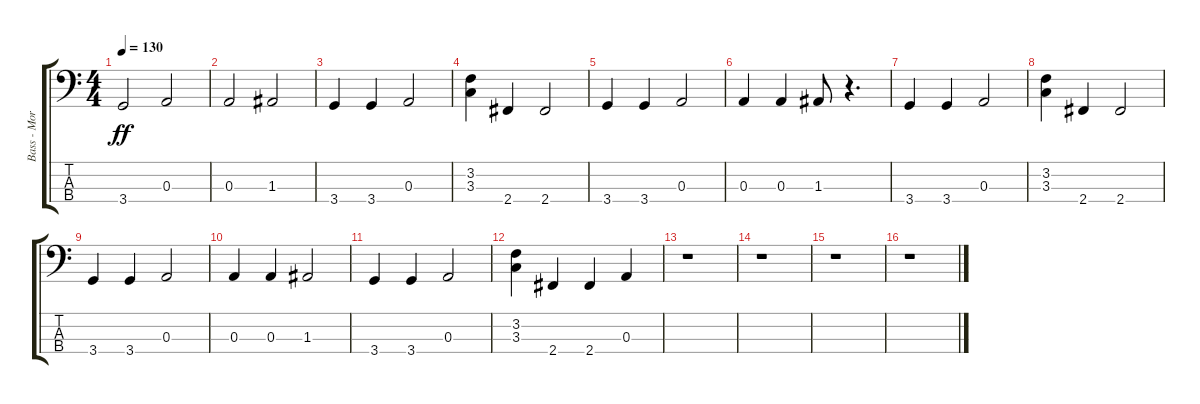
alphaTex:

\track ("Bass - Morgan Henderson" "Bass - Mor") {instrument electricbassfinger}
\staff {score tabs}
\tuning (G2 D2 A1 E1) {hide}
\ts (4 4)
\tempo 130
\clef f4
\ks c
3.4.2{dy ff} 0.3.2 |
0.3.2 1.3.2 |
3.4.4 3.4.4 0.3.2 |
(3.2 3.3).4 2.4.4 2.4.2 |
3.4.4 3.4.4 0.3.2 |
0.3.4 0.3.4 1.3.8 r.4{d} |
3.4.4 3.4.4 0.3.2 |
(3.2 3.3).4 2.4.4 2.4.2 |
3.4.4 3.4.4 0.3.2 |
0.3.4 0.3.4 1.3.2 |
3.4.4 3.4.4 0.3.2 |
(3.2 3.3).4 2.4.4 2.4.4 0.3.4 |
r.1 |
r.1 |
r.1 |
r.1
